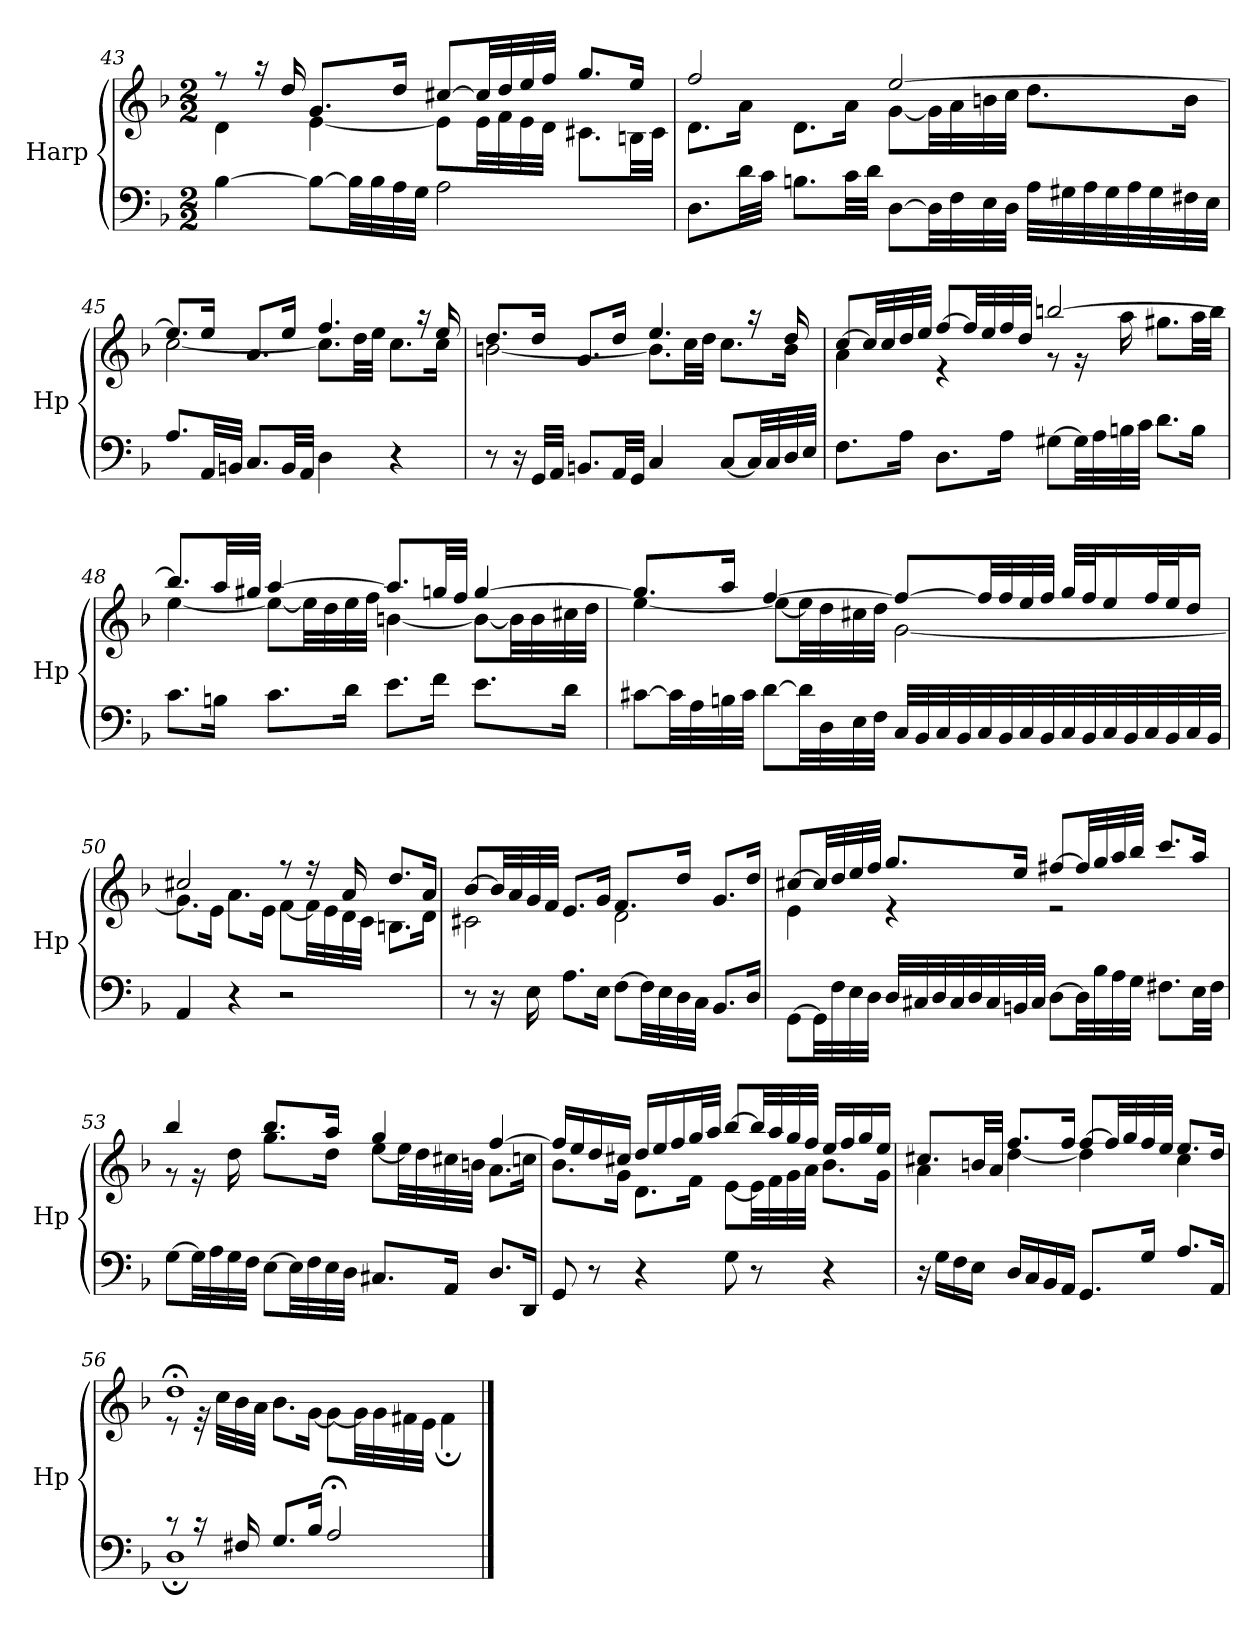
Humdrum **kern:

**kern	**kern
*part1	*part1
*staff2	*staff1
*I"Harp	*
*I'Hp	*
!!LO:LB:g=z
*clefF4	*clefG2
*k[b-]	*k[b-]
*F:	*F:
*M2/2	*M2/2
=43	=43
*	*^
[4B-\	8rff	4d\
.	16raa	.
.	16dd/	.
8B-\L_	8.g/L	[4e\
32B-\LL]	.	.
32B-\	.	.
32A\	16dd/Jk	.
32G\JJJ	.	.
2A\	[8cc#X/L	8e\L]
.	32cc#/LL]	32e\LL
.	32dd/	32f\
.	32ee/	32e\
.	32ff/JJJ	32d\JJJ
.	8.gg/L	8.c#X\L
.	16ee/Jk	32Bn\LL
.	.	32c#\JJJ
=44	=44	=44
8.D\L	2ff/	8.d\L
32d\LL	.	16a\Jk
32c\JJJ	.	.
8.Bn\L	.	8.d\L
32c\LL	.	16a\Jk
32d\JJJ	.	.
[8D\L	[2ee/	[8g\L
32D\LL]	.	32g\LL]
32F\	.	32a\
32E\	.	32bn\
32D\JJJ	.	32cc\JJJ
32A\LLL	.	8.dd\L
32G#X\	.	.
32A\	.	.
32G#\	.	.
32A\	.	.
32G#\	.	.
32F#X\	.	16b\Jk
32E\JJJ	.	.
!!LO:PB:g=z	!!
=45	=45	=45
8.A/L	8.ee/L]	[2cc\
32AA/LL	16ee/Jk	.
32BBn/JJJ	.	.
8.C/L	8.a/L	.
32BB/LL	16ee/Jk	.
32AA/JJJ	.	.
4D\	4.ff/	8.cc\L]
.	.	32dd\LL
.	.	32ee\JJJ
4r	.	8.cc\L
.	16raa	.
.	16ee/	16cc\Jk
=46	=46	=46
8r	8.dd/L	[2bn\
16r	.	.
32GG/LLL	16dd/Jk	.
32AA/JJJ	.	.
8.BBn/L	8.g/L	.
32AA/LL	16dd/Jk	.
32GG/JJJ	.	.
4C/	4.ee/	8.b\L]
.	.	32cc\LL
.	.	32dd\JJJ
[8C/L	.	8.cc\L
32C/LL]	16raa	.
32C/	.	.
32D/	16dd/	16b\Jk
32E/JJJ	.	.
!!LO:LB:g=z	!!
=47	=47	=47
8.F\L	[8cc/L	4a\
.	32cc/LL]	.
.	32cc/	.
16A\Jk	32dd/	.
.	32ee/JJJ	.
8.D\L	[8ff/L	4r
.	32ff/LL]	.
.	32ee/	.
16A\Jk	32ff/	.
.	32dd/JJJ	.
[8G#X\L	[2bbn/	8r
32G#\LL]	.	16r
32A\	.	.
32Bn\	.	16aa\
32c\JJJ	.	.
8.d\L	.	8.gg#X\L
16B\Jk	.	32aa\LL
.	.	32bb\JJJ
=48	=48	=48
8.c\L	8.bb/L]	[4ee\
16Bn\Jk	32aa/LL	.
.	32gg#X/JJJ	.
8.c\L	[4aa/	8ee\L_
.	.	32ee\LL]
.	.	32dd\
16d\Jk	.	32ee\
.	.	32ff\JJJ
8.e\L	8.aa/L]	[4bn\
16f\Jk	32ggn/LL	.
.	32ff/JJJ	.
8.e\L	[4gg/	8b\L_
.	.	32b\LL]
.	.	32b\
16d\Jk	.	32cc#X\
.	.	32dd\JJJ
!!LO:LB:g=z	!!
=49	=49	=49
[8c#X\L	8.gg/L]	[4ee\
32c#\LL]	.	.
32A\	.	.
32Bn\	16aa/Jk	.
32c#\JJJ	.	.
[8d\L	[4ff/	8ee\L_
32d\LL]	.	32ee\LL]
32D\	.	32dd\
32E\	.	32cc#X\
32F\JJJ	.	32dd\JJJ
32C/LLL	8ff/L_	[2g\
32BB-/	.	.
32C/	.	.
32BB-/	.	.
32C/	32ff/LL]	.
32BB-/	32ff/	.
32C/	32ee/	.
32BB-/	32ff/JJJ	.
32C/	32gg/LLL	.
32BB-/	32ff/J	.
32C/	16ee/	.
32BB-/	.	.
32C/	32ff/L	.
32BB-/	32ee/J	.
32C/	16dd/JJ	.
32BB-/JJJ	.	.
=50	=50	=50
4AA/	2cc#X/	8.g\L]
.	.	16e\Jk
4r	.	8.a\L
.	.	16e\Jk
2r	8rff	[8f\L
.	16rff	32f\LL]
.	.	32e\
.	16a/	32d\
.	.	32c\JJJ
.	8.dd/L	8.Bn\L
.	16a/Jk	16d\Jk
!!LO:LB:g=z	!!
=51	=51	=51
8r	[8b-/L	2c#X\
16r	32b-/LL]	.
.	32a/	.
16E\	32g/	.
.	32f/JJJ	.
8.A\L	8.e/L	.
16E\Jk	16g/Jk	.
[8F\L	8.f/L	2d\
32F\LL]	.	.
32E\	.	.
32D\	16dd/Jk	.
32C\JJJ	.	.
8.BB-/L	8.g/L	.
16D/Jk	16dd/Jk	.
=52	=52	=52
[8GG\L	[8cc#X/L	4e\
32GG\LL]	32cc#/LL]	.
32F\	32dd/	.
32E\	32ee/	.
32D\JJJ	32ff/JJJ	.
32D/LLL	8.gg/L	4re
32C#X/	.	.
32D/	.	.
32C#/	.	.
32D/	.	.
32C#/	.	.
32BBn/	16ee/Jk	.
32C#/JJJ	.	.
[8D\L	[8ff#X/L	2re
32D\LL]	32ff#/LL]	.
32B-\	32gg/	.
32A\	32aa/	.
32G\JJJ	32bb-/JJJ	.
8.F#X\L	8.ccc/L	.
32E\LL	16aa/Jk	.
32F#\JJJ	.	.
!!LO:LB:g=z	!!
=53	=53	=53
[8G\L	4bb-/	8r
32G\LL]	.	16r
32A\	.	.
32G\	.	16dd\
32F\JJJ	.	.
[8E\L	8.bb-/L	8.gg\L
32E\LL]	.	.
32F\	.	.
32E\	16aa/Jk	16dd\Jk
32D\JJJ	.	.
8.C#X/L	4gg/	[8ee\L
.	.	32ee\LL]
.	.	32dd\
16AA/Jk	.	32cc#X\
.	.	32bn\JJJ
8.D/L	[4ff/	8.a\L
16DD/Jk	.	16ccn\Jk
=54	=54	=54
8GG/	16ff/LL]	8.b-\L
.	16ee/	.
8r	16dd/	.
.	16cc#X/JJ	16g\Jk
4r	16dd/LL	8.d\L
.	16ee/	.
.	16ff/	.
.	32gg/L	16f\Jk
.	32aa/JJJ	.
8G\	[8bb-/L	[8e\L
8r	32bb-/LL]	32e\LL]
.	32aa/	32f\
.	32gg/	32g\
.	32ff/JJJ	32a\JJJ
4r	16ee/LL	8.b-\L
.	16ff/	.
.	16gg/	.
.	16ee/JJ	16g\Jk
!!LO:PB:g=z	!!
=55	=55	=55
16r	8.cc#X/L	4a\
16G\LL	.	.
16F\	.	.
16E\JJ	32bn/LL	.
.	32a/JJJ	.
16D/LL	8.ff/L	[4dd\
16C/	.	.
16BB-/	.	.
16AA/JJ	16ff/Jk	.
8.GG/L	[8ff/L	4dd\]
.	32ff/LL]	.
.	32gg/	.
16G/Jk	32ff/	.
.	32ee/JJJ	.
8.A/L	8.ee/L	4cc#\
16AA/Jk	16dd/Jk	.
=56	=56	=56
*^	*	*
8rc	1D;	1dd;<	8re
16rc	.	.	32r
.	.	.	32cc\LLL
16F#X/	.	.	32b-\
.	.	.	32a\JJJ
8.G/L	.	.	8.b-\L
16B-/Jk	.	.	[16g\Jk
2A;</	.	.	8g\L_
.	.	.	32g\LL]
.	.	.	32g\
.	.	.	32f#X\
.	.	.	32e\JJJ
.	.	.	4f#;\
*v	*v	*	*
*	*v	*v
==	==
*-	*-
